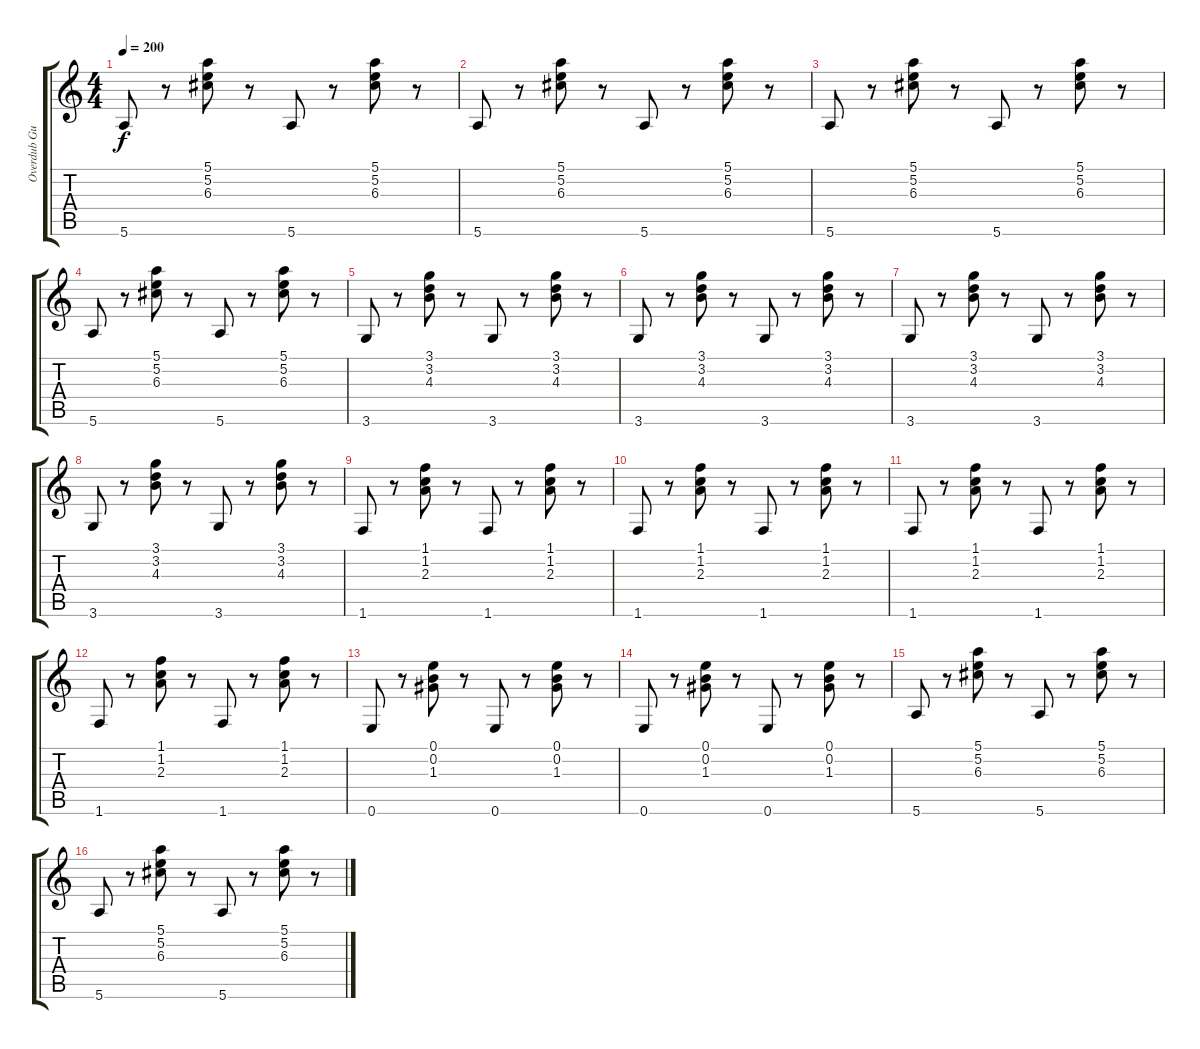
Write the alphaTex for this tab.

\track ("Overdub Guitar" "Overdub Gu") {instrument acousticguitarnylon}
\staff {score tabs}
\tuning (E4 B3 G3 D3 A2 E2) {hide}
\ts (4 4)
\tempo 200
\clef g2
\ks c
5.6.8{dy f} r.8 (5.1 5.2 6.3).8 r.8 5.6.8 r.8 (5.1 5.2 6.3).8 r.8 |
5.6.8 r.8 (5.1 5.2 6.3).8 r.8 5.6.8 r.8 (5.1 5.2 6.3).8 r.8 |
5.6.8 r.8 (5.1 5.2 6.3).8 r.8 5.6.8 r.8 (5.1 5.2 6.3).8 r.8 |
5.6.8 r.8 (5.1 5.2 6.3).8 r.8 5.6.8 r.8 (5.1 5.2 6.3).8 r.8 |
3.6.8 r.8 (3.1 3.2 4.3).8 r.8 3.6.8 r.8 (3.1 3.2 4.3).8 r.8 |
3.6.8 r.8 (3.1 3.2 4.3).8 r.8 3.6.8 r.8 (3.1 3.2 4.3).8 r.8 |
3.6.8 r.8 (3.1 3.2 4.3).8 r.8 3.6.8 r.8 (3.1 3.2 4.3).8 r.8 |
3.6.8 r.8 (3.1 3.2 4.3).8 r.8 3.6.8 r.8 (3.1 3.2 4.3).8 r.8 |
1.6.8 r.8 (1.1 1.2 2.3).8 r.8 1.6.8 r.8 (1.1 1.2 2.3).8 r.8 |
1.6.8 r.8 (1.1 1.2 2.3).8 r.8 1.6.8 r.8 (1.1 1.2 2.3).8 r.8 |
1.6.8 r.8 (1.1 1.2 2.3).8 r.8 1.6.8 r.8 (1.1 1.2 2.3).8 r.8 |
1.6.8 r.8 (1.1 1.2 2.3).8 r.8 1.6.8 r.8 (1.1 1.2 2.3).8 r.8 |
0.6.8 r.8 (0.1 0.2 1.3).8 r.8 0.6.8 r.8 (0.1 0.2 1.3).8 r.8 |
0.6.8 r.8 (0.1 0.2 1.3).8 r.8 0.6.8 r.8 (0.1 0.2 1.3).8 r.8 |
5.6.8 r.8 (5.1 5.2 6.3).8 r.8 5.6.8 r.8 (5.1 5.2 6.3).8 r.8 |
5.6.8 r.8 (5.1 5.2 6.3).8 r.8 5.6.8 r.8 (5.1 5.2 6.3).8 r.8
